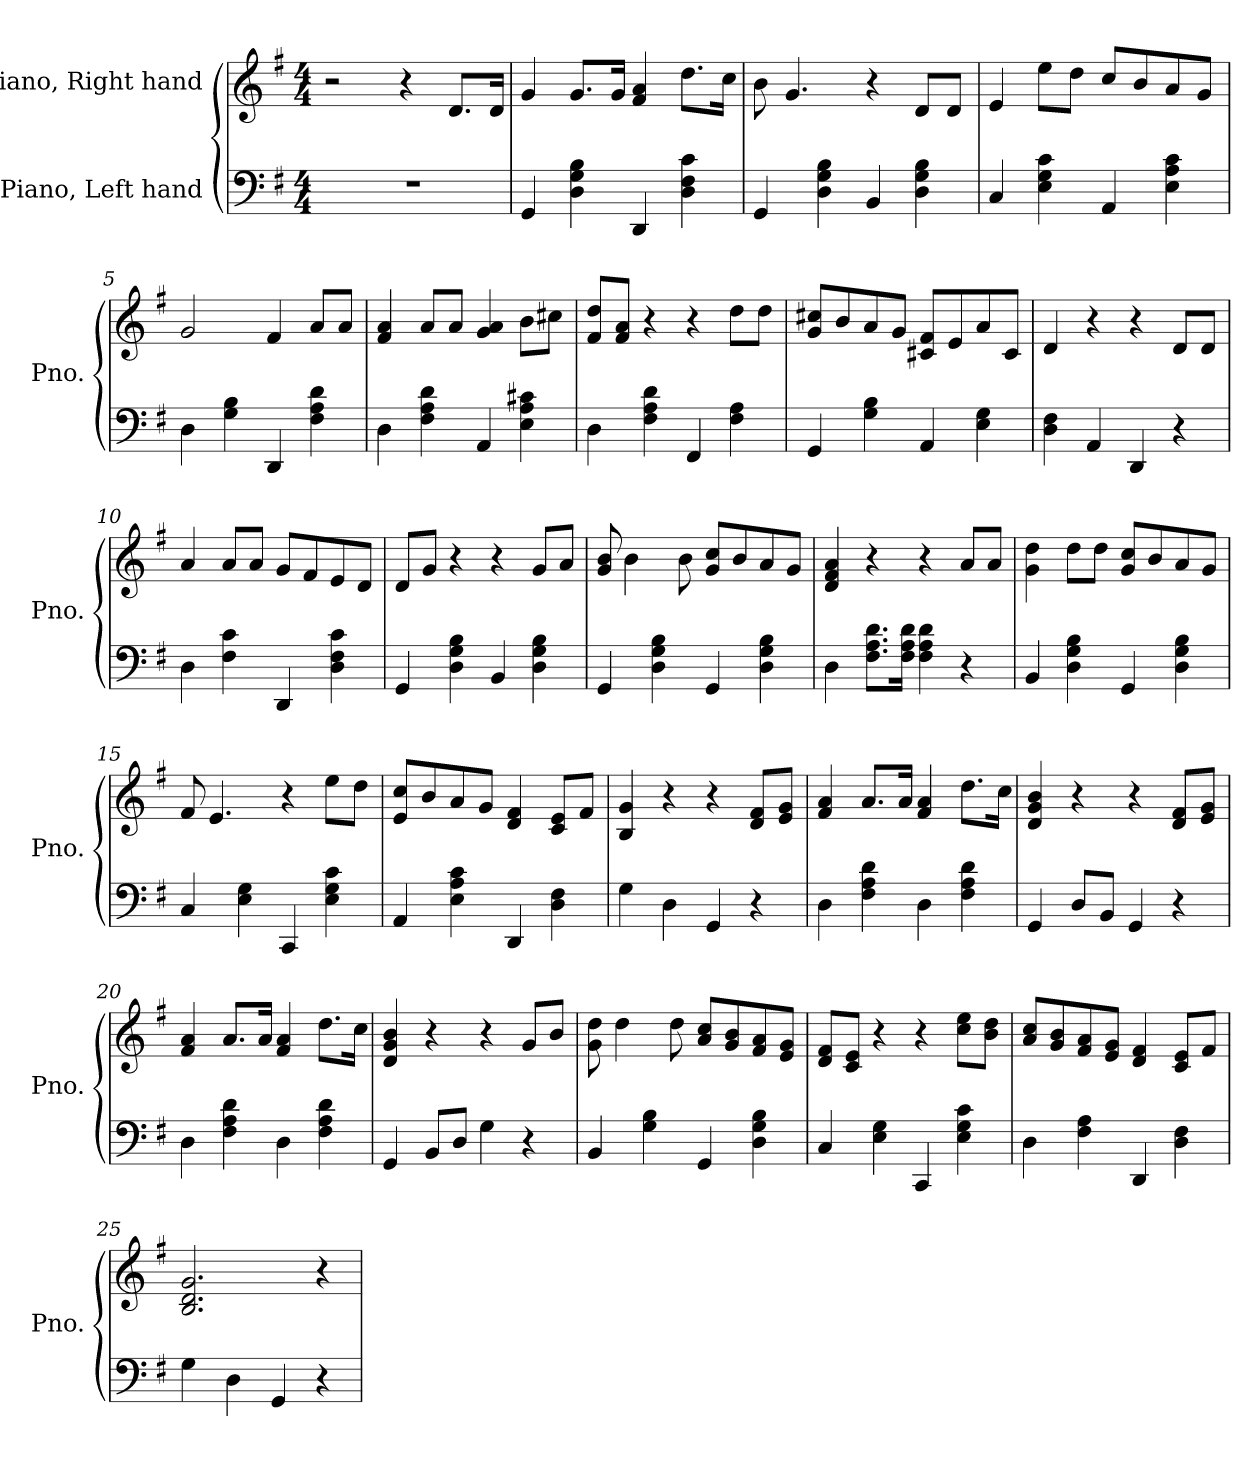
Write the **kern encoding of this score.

**kern	**kern
*part2	*part1
*staff2	*staff1
*I"Piano, Left hand	*I"Piano, Right hand
*I'Pno.	*I'Pno.
*clefF4	*clefG2
*k[f#]	*k[f#]
*M4/4	*M4/4
*MM100	*MM100
=1	=1
1r	2r
.	4r
.	8.d/L
.	16d/Jk
=2	=2
4GG/	4g/
4D\ 4G\ 4B\	8.g/L
.	16g/Jk
4DD/	4f#/ 4a/
4D\ 4F#\ 4c\	8.dd\L
.	16cc\Jk
=3	=3
4GG/	8b\
.	4.g/
4D\ 4G\ 4B\	.
4BB/	4r
4D\ 4G\ 4B\	8d/L
.	8d/J
=4	=4
4C/	4e/
4E\ 4G\ 4c\	8ee\L
.	8dd\J
4AA/	8cc/L
.	8b/
4E\ 4A\ 4c\	8a/
.	8g/J
=5	=5
4D\	2g/
4G\ 4B\	.
4DD/	4f#/
4F#\ 4A\ 4d\	8a/L
.	8a/J
!!LO:LB:g=z
=6	=6
4D\	4f#/ 4a/
4F#\ 4A\ 4d\	8a/L
.	8a/J
4AA/	4g/ 4a/
4E\ 4A\ 4c#X\	8b\L
.	8cc#X\J
=7	=7
4D\	8f#/ 8dd/L
.	8f#/ 8a/J
4F#\ 4A\ 4d\	4r
4FF#/	4r
4F#\ 4A\	8dd\L
.	8dd\J
=8	=8
4GG/	8g/ 8cc#X/L
.	8b/
4G\ 4B\	8a/
.	8g/J
4AA/	8c#X/ 8f#/L
.	8e/
4E\ 4G\	8a/
.	8c#/J
=9	=9
4D\ 4F#\	4d/
4AA/	4r
4DD/	4r
4r	8d/L
.	8d/J
=10	=10
4D\	4a/
4F#\ 4c\	8a/L
.	8a/J
4DD/	8g/L
.	8f#/
4D\ 4F#\ 4c\	8e/
.	8d/J
!!LO:LB:g=z
=11	=11
4GG/	8d/L
.	8g/J
4D\ 4G\ 4B\	4r
4BB/	4r
4D\ 4G\ 4B\	8g/L
.	8a/J
=12	=12
4GG/	8g/ 8b/
.	4b\
4D\ 4G\ 4B\	.
.	8b\
4GG/	8g/ 8cc/L
.	8b/
4D\ 4G\ 4B\	8a/
.	8g/J
=13	=13
4D\	4d/ 4f#/ 4a/
8.F#\ 8.A\ 8.d\L	4r
16F#\ 16A\ 16d\Jk	.
4F#\ 4A\ 4d\	4r
4r	8a/L
.	8a/J
=14	=14
4BB/	4g\ 4dd\
4D\ 4G\ 4B\	8dd\L
.	8dd\J
4GG/	8g/ 8cc/L
.	8b/
4D\ 4G\ 4B\	8a/
.	8g/J
=15	=15
4C/	8f#/
.	4.e/
4E\ 4G\	.
4CC/	4r
4E\ 4G\ 4c\	8ee\L
.	8dd\J
!!LO:LB:g=z
=16	=16
4AA/	8e/ 8cc/L
.	8b/
4E\ 4A\ 4c\	8a/
.	8g/J
4DD/	4d/ 4f#/
4D\ 4F#\	8c/ 8e/L
.	8f#/J
=17	=17
4G\	4B/ 4g/
4D\	4r
4GG/	4r
4r	8d/ 8f#/L
.	8e/ 8g/J
=18	=18
4D\	4f#/ 4a/
4F#\ 4A\ 4d\	8.a/L
.	16a/Jk
4D\	4f#/ 4a/
4F#\ 4A\ 4d\	8.dd\L
.	16cc\Jk
=19	=19
4GG/	4d/ 4g/ 4b/
8D/L	4r
8BB/J	.
4GG/	4r
4r	8d/ 8f#/L
.	8e/ 8g/J
=20	=20
4D\	4f#/ 4a/
4F#\ 4A\ 4d\	8.a/L
.	16a/Jk
4D\	4f#/ 4a/
4F#\ 4A\ 4d\	8.dd\L
.	16cc\Jk
=21	=21
4GG/	4d/ 4g/ 4b/
8BB/L	4r
8D/J	.
4G\	4r
4r	8g/L
.	8b/J
!!LO:LB:g=z
=22	=22
4BB/	8g\ 8dd\
.	4dd\
4G\ 4B\	.
.	8dd\
4GG/	8a/ 8cc/L
.	8g/ 8b/
4D\ 4G\ 4B\	8f#/ 8a/
.	8e/ 8g/J
=23	=23
4C/	8d/ 8f#/L
.	8c/ 8e/J
4E\ 4G\	4r
4CC/	4r
4E\ 4G\ 4c\	8cc\ 8ee\L
.	8b\ 8dd\J
=24	=24
4D\	8a/ 8cc/L
.	8g/ 8b/
4F#\ 4A\	8f#/ 8a/
.	8e/ 8g/J
4DD/	4d/ 4f#/
4D\ 4F#\	8c/ 8e/L
.	8f#/J
=25	=25
4G\	2.B/ 2.d/ 2.g/
4D\	.
4GG/	.
4r	4r
=	=
*-	*-
